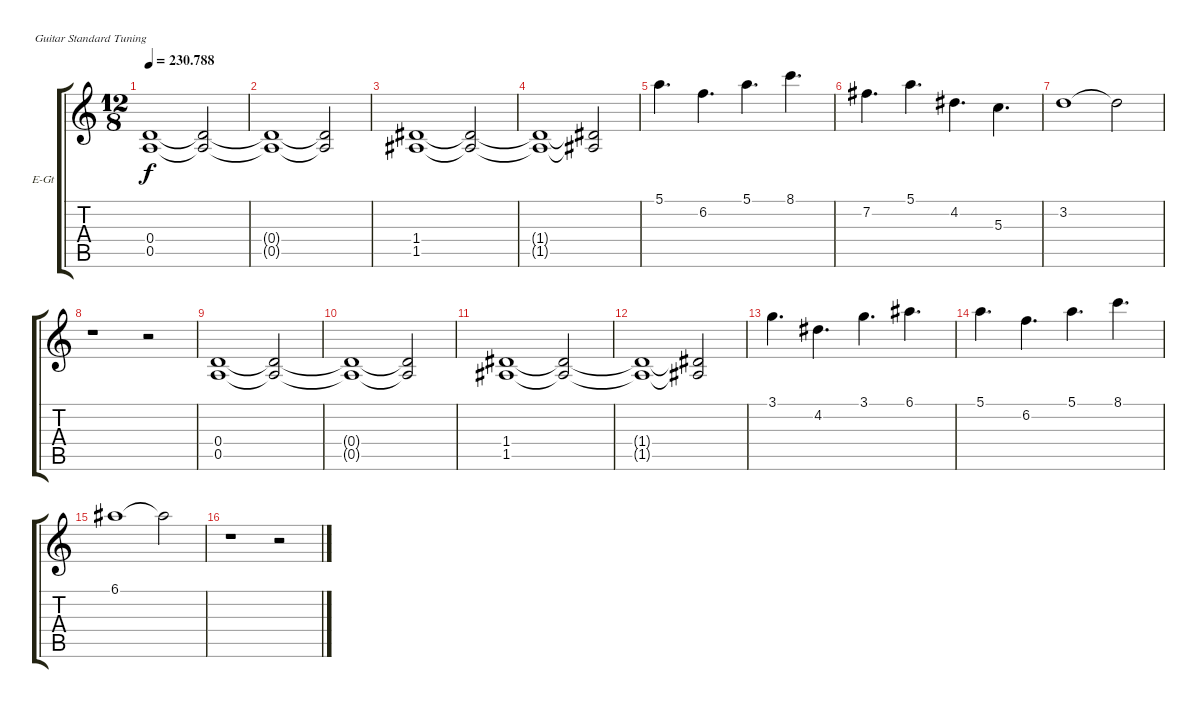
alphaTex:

\bracketExtendMode groupsimilarinstruments
\firstSystemTrackNameOrientation horizontal
\otherSystemsTrackNameOrientation horizontal
\track ("Соло" "E-Gt") {instrument overdrivenguitar}
\staff {score tabs}
\tuning (E4 B3 G3 D3 A2 E2)
\ts (12 8)
\tempo
230.788
\accidentals auto
\clef g2
\ottava regular
\simile none
\ks c
(0.4 0.5).1{dy f} (0.4{t} 0.5{t}).2 |
(0.4{t} 0.5{t}).1 (0.4{t} 0.5{t}).2 |
(1.4 1.5).1 (1.4{t} 1.5{t}).2 |
(1.4{t} 1.5{t}).1 (1.4{t} 1.5{t}).2 |
5.1.4{d} 6.2.4{d} 5.1.4{d} 8.1.4{d} |
7.2.4{d} 5.1.4{d} 4.2.4{d} 5.3.4{d} |
3.2.1 3.2{t}.2 |
r.1 r.2 |
(0.4 0.5).1 (0.4{t} 0.5{t}).2 |
(0.4{t} 0.5{t}).1 (0.4{t} 0.5{t}).2 |
(1.4 1.5).1 (1.4{t} 1.5{t}).2 |
(1.4{t} 1.5{t}).1 (1.4{t} 1.5{t}).2 |
3.1.4{d} 4.2.4{d} 3.1.4{d} 6.1.4{d} |
5.1.4{d} 6.2.4{d} 5.1.4{d} 8.1.4{d} |
6.1.1 6.1{t}.2 |
r.1 r.2
